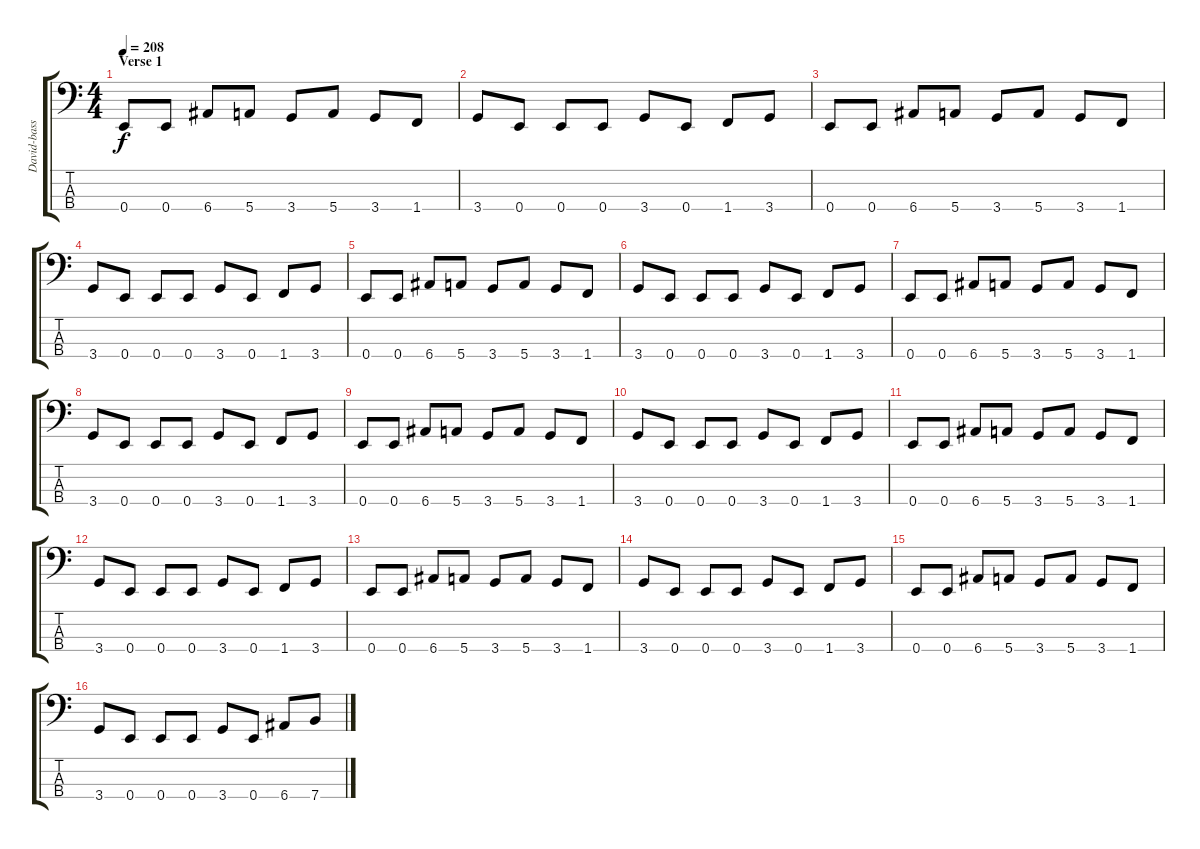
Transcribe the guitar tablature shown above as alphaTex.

\track ("David-bass" "David-bass") {instrument electricbasspick}
\staff {score tabs}
\tuning (G2 D2 A1 E1) {hide}
\ts (4 4)
\section ("" "Verse 1")
\tempo 208
\clef f4
\ks c
0.4.8{dy f} 0.4.8 6.4.8 5.4.8 3.4.8 5.4.8 3.4.8 1.4.8 |
3.4.8 0.4.8 0.4.8 0.4.8 3.4.8 0.4.8 1.4.8 3.4.8 |
0.4.8 0.4.8 6.4.8 5.4.8 3.4.8 5.4.8 3.4.8 1.4.8 |
3.4.8 0.4.8 0.4.8 0.4.8 3.4.8 0.4.8 1.4.8 3.4.8 |
0.4.8 0.4.8 6.4.8 5.4.8 3.4.8 5.4.8 3.4.8 1.4.8 |
3.4.8 0.4.8 0.4.8 0.4.8 3.4.8 0.4.8 1.4.8 3.4.8 |
0.4.8 0.4.8 6.4.8 5.4.8 3.4.8 5.4.8 3.4.8 1.4.8 |
3.4.8 0.4.8 0.4.8 0.4.8 3.4.8 0.4.8 1.4.8 3.4.8 |
0.4.8 0.4.8 6.4.8 5.4.8 3.4.8 5.4.8 3.4.8 1.4.8 |
3.4.8 0.4.8 0.4.8 0.4.8 3.4.8 0.4.8 1.4.8 3.4.8 |
0.4.8 0.4.8 6.4.8 5.4.8 3.4.8 5.4.8 3.4.8 1.4.8 |
3.4.8 0.4.8 0.4.8 0.4.8 3.4.8 0.4.8 1.4.8 3.4.8 |
0.4.8 0.4.8 6.4.8 5.4.8 3.4.8 5.4.8 3.4.8 1.4.8 |
3.4.8 0.4.8 0.4.8 0.4.8 3.4.8 0.4.8 1.4.8 3.4.8 |
0.4.8 0.4.8 6.4.8 5.4.8 3.4.8 5.4.8 3.4.8 1.4.8 |
3.4.8 0.4.8 0.4.8 0.4.8 3.4.8 0.4.8 6.4.8 7.4.8
